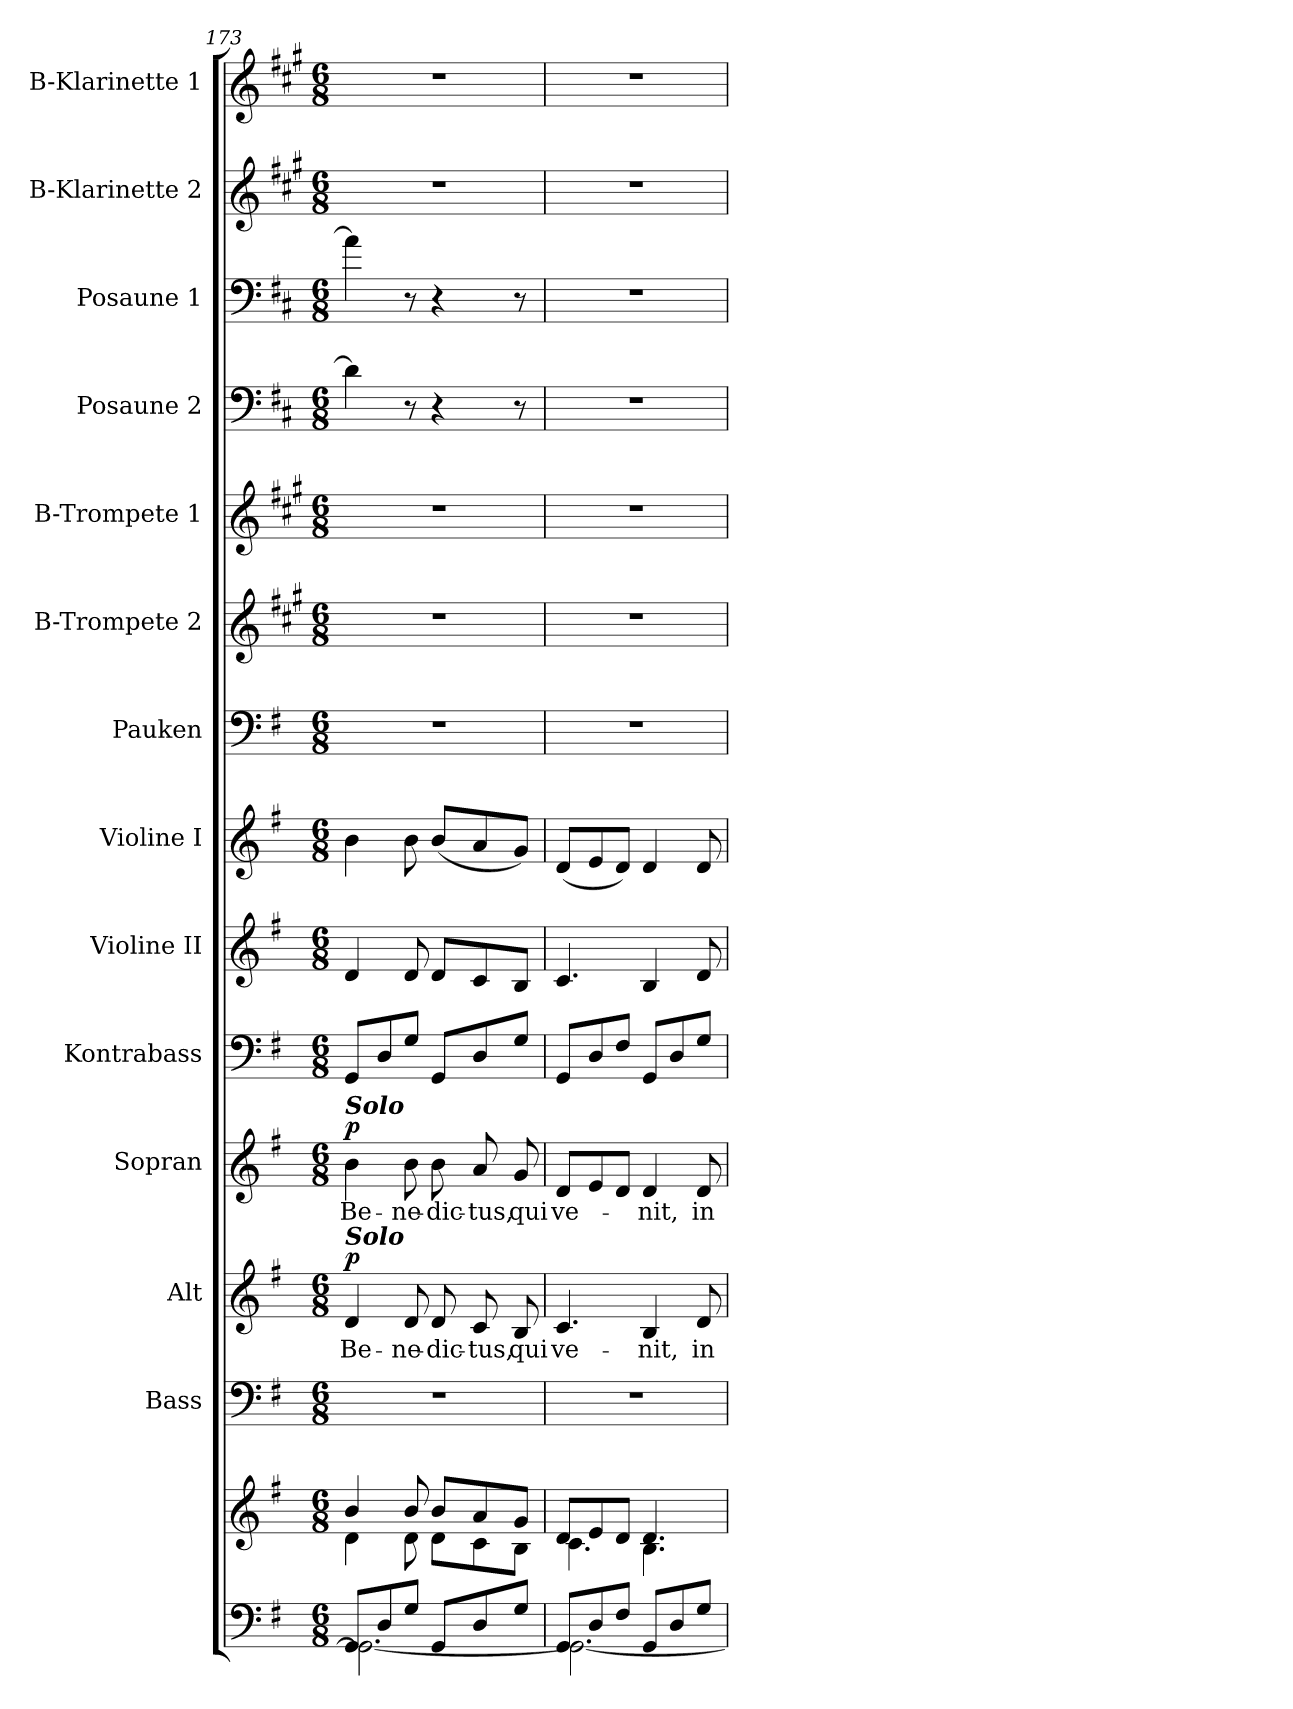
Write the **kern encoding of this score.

**kern	**kern	**kern	**kern	**text	**dynam	**kern	**text	**dynam	**kern	**kern	**kern	**kern	**kern	**kern	**kern	**kern	**kern	**kern
*part14	*part14	*part13	*part12	*part12	*part12	*part11	*part11	*part11	*part10	*part9	*part8	*part7	*part6	*part5	*part4	*part3	*part2	*part1
*staff15	*staff14	*staff13	*staff12	*staff12	*staff12	*staff11	*staff11	*staff11	*staff10	*staff9	*staff8	*staff7	*staff6	*staff5	*staff4	*staff3	*staff2	*staff1
*	*	*I"Bass	*I"Alt	*	*	*I"Sopran	*	*	*I"Kontrabass	*I"Violine II	*I"Violine I	*I"Pauken	*I"B-Trompete 2	*I"B-Trompete 1	*I"Posaune 2	*I"Posaune 1	*I"B-Klarinette 2	*I"B-Klarinette 1
*	*	*I'B.	*I'A.	*	*	*I'S.	*	*	*I'Kb.	*I'Vl. II	*I'Vl. I	*I'Pk.	*I'B Trp. 2	*I'B Trp. 1	*I'Pos. 2	*I'Pos. 1	*I'B Kl. 2	*I'B Kl. 1
*clefF4	*clefG2	*clefF4	*clefG2	*	*	*clefG2	*	*	*clefF4	*clefG2	*clefG2	*clefF4	*clefG2	*clefG2	*clefF4	*clefF4	*clefG2	*clefG2
*	*	*	*	*	*	*	*	*	*ITrd7c12	*	*	*	*ITrd1c2	*ITrd1c2	*ITrd4c7	*ITrd4c7	*ITrd1c2	*ITrd1c2
*k[f#]	*k[f#]	*k[f#]	*k[f#]	*	*	*k[f#]	*	*	*k[f#]	*k[f#]	*k[f#]	*k[f#]	*k[f#]	*k[f#]	*k[f#]	*k[f#]	*k[f#]	*k[f#]
*G:	*G:	*G:	*G:	*	*	*G:	*	*	*G:	*G:	*G:	*G:	*G:	*G:	*G:	*G:	*G:	*G:
*M6/8	*M6/8	*M6/8	*M6/8	*	*	*M6/8	*	*	*M6/8	*M6/8	*M6/8	*M6/8	*M6/8	*M6/8	*M6/8	*M6/8	*M6/8	*M6/8
=173	=173	=173	=173	=173	=173	=173	=173	=173	=173	=173	=173	=173	=173	=173	=173	=173	=173	=173
*^	*^	*	*	*	*	*	*	*	*	*	*	*	*	*	*	*	*	*
!	!	!	!	!	!	!	!	!LO:TX:a:Bi:t=Solo	!	!	!	!	!	!	!	!	!	!	!	!
!	!	!	!	!	!LO:TX:a:Bi:t=Solo	!	!	!	!	!	!	!	!	!	!	!	!	!	!	!
!	!	!	!	!	!	!LO:LY:b	!LO:DY:a	!	!LO:LY:b	!LO:DY:a	!	!	!	!	!	!	!	!	!	!
8GG/L	2.GG\_	4b/	4d\	2.r	4d/	Be-	p	4b\	Be-	p	8GGG/L	4d/	4b\	2.r	2.r	2.r	4G\]	4d\]	2.r	2.r
8D/	.	.	.	.	.	.	.	.	.	.	8DD/	.	.	.	.	.	.	.	.	.
!	!	!	!	!	!	!LO:LY:b	!	!	!LO:LY:b	!	!	!	!	!	!	!	!	!	!	!
8G/J	.	8b/	8d\	.	8d/	-ne-	.	8b\	-ne-	.	8GG/J	8d/	8b\	.	.	.	8r	8r	.	.
!	!	!	!	!	!	!LO:LY:b	!	!	!LO:LY:b	!	!	!	!	!	!	!	!	!	!	!
8GG/L	.	8b/L	8d\L	.	8d/	-dic-	.	8b\	-dic-	.	8GGG/L	8d/L	(<8b/L	.	.	.	4r	4r	.	.
!	!	!	!	!	!	!LO:LY:b	!	!	!LO:LY:b	!	!	!	!	!	!	!	!	!	!	!
8D/	.	8a/	8c\	.	8c/	-tus,	.	8a/	-tus,	.	8DD/	8c/	8a/	.	.	.	.	.	.	.
!	!	!	!	!	!	!LO:LY:b	!	!	!LO:LY:b	!	!	!	!	!	!	!	!	!	!	!
8G/J	.	8g/J	8B\J	.	8B/	qui	.	8g/	qui	.	8GG/J	8B/J	8g/J)	.	.	.	8r	8r	.	.
=174	=174	=174	=174	=174	=174	=174	=174	=174	=174	=174	=174	=174	=174	=174	=174	=174	=174	=174	=174	=174
!	!	!	!	!	!	!LO:LY:b	!	!	!LO:LY:b	!	!	!	!	!	!	!	!	!	!	!
8GG/L	2.GG\_	8d/L	4.c\	2.r	4.c/	ve-	.	8d/L	ve-	.	8GGG/L	4.c/	(<8d/L	2.r	2.r	2.r	2.r	2.r	2.r	2.r
8D/	.	8e/	.	.	.	.	.	8e/	.	.	8DD/	.	8e/	.	.	.	.	.	.	.
8F#/J	.	8d/J	.	.	.	.	.	8d/J	.	.	8FF#/J	.	8d/J)	.	.	.	.	.	.	.
!	!	!	!	!	!	!LO:LY:b	!	!	!LO:LY:b	!	!	!	!	!	!	!	!	!	!	!
8GG/L	.	4.d/	4.B\	.	4B/	-nit,	.	4d/	-nit,	.	8GGG/L	4B/	4d/	.	.	.	.	.	.	.
8D/	.	.	.	.	.	.	.	.	.	.	8DD/	.	.	.	.	.	.	.	.	.
!	!	!	!	!	!	!LO:LY:b	!	!	!LO:LY:b	!	!	!	!	!	!	!	!	!	!	!
8G/J	.	.	.	.	8d/	in	.	8d/	in	.	8GG/J	8d/	8d/	.	.	.	.	.	.	.
*v	*v	*	*	*	*	*	*	*	*	*	*	*	*	*	*	*	*	*	*	*
*	*v	*v	*	*	*	*	*	*	*	*	*	*	*	*	*	*	*	*	*
=	=	=	=	=	=	=	=	=	=	=	=	=	=	=	=	=	=	=
*-	*-	*-	*-	*-	*-	*-	*-	*-	*-	*-	*-	*-	*-	*-	*-	*-	*-	*-
